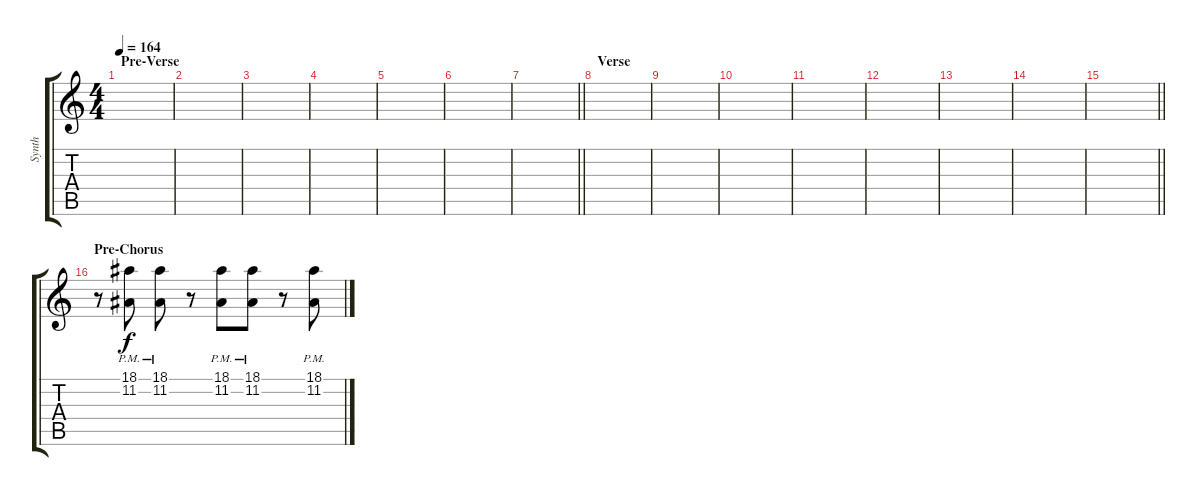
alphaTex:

\track ("Synth" "Synth") {instrument lead4chiff}
\staff {score tabs}
\tuning (E4 B3 G3 D3 A2 D2) {hide}
\ts (4 4)
\section ("" "Pre-Verse")
\tempo 164
\clef g2
\ks c
|
|
|
|
|
|
\barLineRight lightlight
|
\section ("" "Verse")
|
|
|
|
|
|
|
\barLineRight lightlight
|
\section ("" "Pre-Chorus")
r.8 (18.1{pm} 11.2{pm}).8 (18.1{pm} 11.2{pm}).8 r.8 (18.1{pm} 11.2{pm}).8 (18.1{pm} 11.2{pm}).8 r.8 (18.1{pm} 11.2{pm}).8
